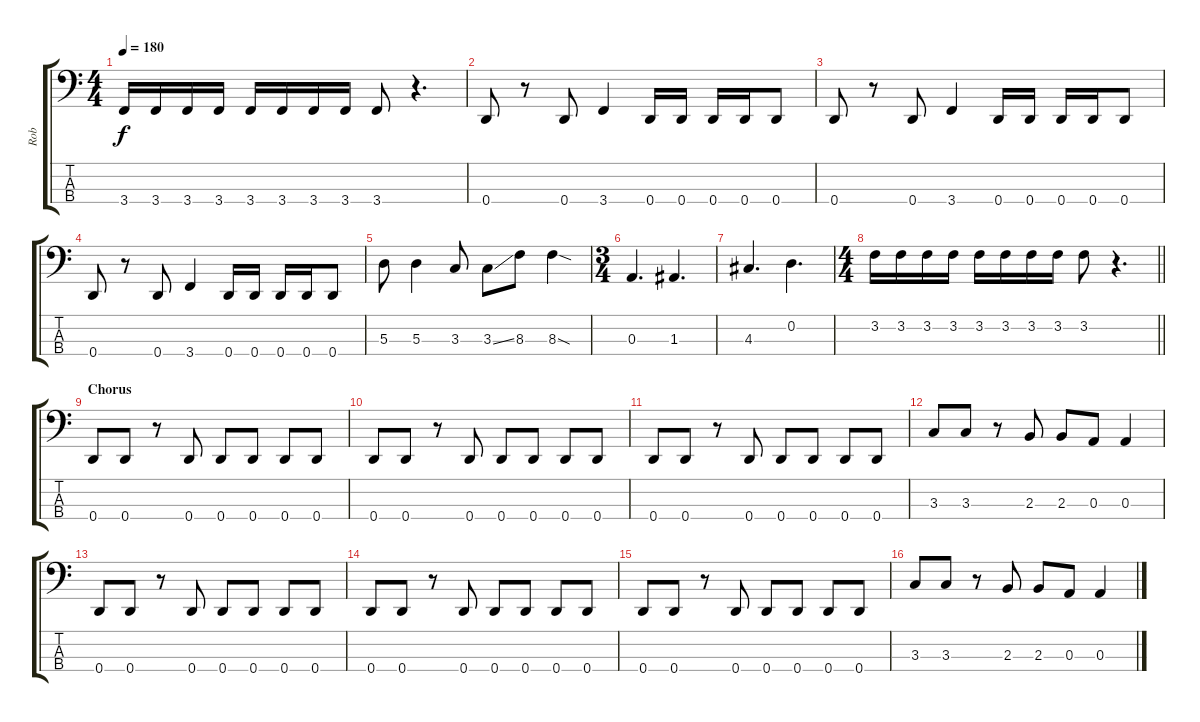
\track ("Rob" "Rob") {instrument electricbasspick}
\staff {score tabs}
\tuning (G2 D2 A1 D1) {hide}
\ts (4 4)
\tempo 180
\clef f4
\ks c
3.4.16{dy f} 3.4.16 3.4.16 3.4.16 3.4.16 3.4.16 3.4.16 3.4.16 3.4.8 r.4{d} |
0.4.8 r.8 0.4.8 3.4.4 0.4.16 0.4.16 0.4.16 0.4.16 0.4.8 |
0.4.8 r.8 0.4.8 3.4.4 0.4.16 0.4.16 0.4.16 0.4.16 0.4.8 |
0.4.8 r.8 0.4.8 3.4.4 0.4.16 0.4.16 0.4.16 0.4.16 0.4.8 |
5.3.8 5.3.4 3.3.8 3.3{ss}.8 8.3.8 8.3{sod}.4 |
\ts (3 4)
0.3.4{d} 1.3.4{d} |
4.3.4{d} 0.2.4{d} |
\ts (4 4)
\barLineRight lightlight
3.2.16 3.2.16 3.2.16 3.2.16 3.2.16 3.2.16 3.2.16 3.2.16 3.2.8 r.4{d} |
\section ("" "Chorus")
0.4.8 0.4.8 r.8 0.4.8 0.4.8 0.4.8 0.4.8 0.4.8 |
0.4.8 0.4.8 r.8 0.4.8 0.4.8 0.4.8 0.4.8 0.4.8 |
0.4.8 0.4.8 r.8 0.4.8 0.4.8 0.4.8 0.4.8 0.4.8 |
3.3.8 3.3.8 r.8 2.3.8 2.3.8 0.3.8 0.3.4 |
0.4.8 0.4.8 r.8 0.4.8 0.4.8 0.4.8 0.4.8 0.4.8 |
0.4.8 0.4.8 r.8 0.4.8 0.4.8 0.4.8 0.4.8 0.4.8 |
0.4.8 0.4.8 r.8 0.4.8 0.4.8 0.4.8 0.4.8 0.4.8 |
3.3.8 3.3.8 r.8 2.3.8 2.3.8 0.3.8 0.3.4
